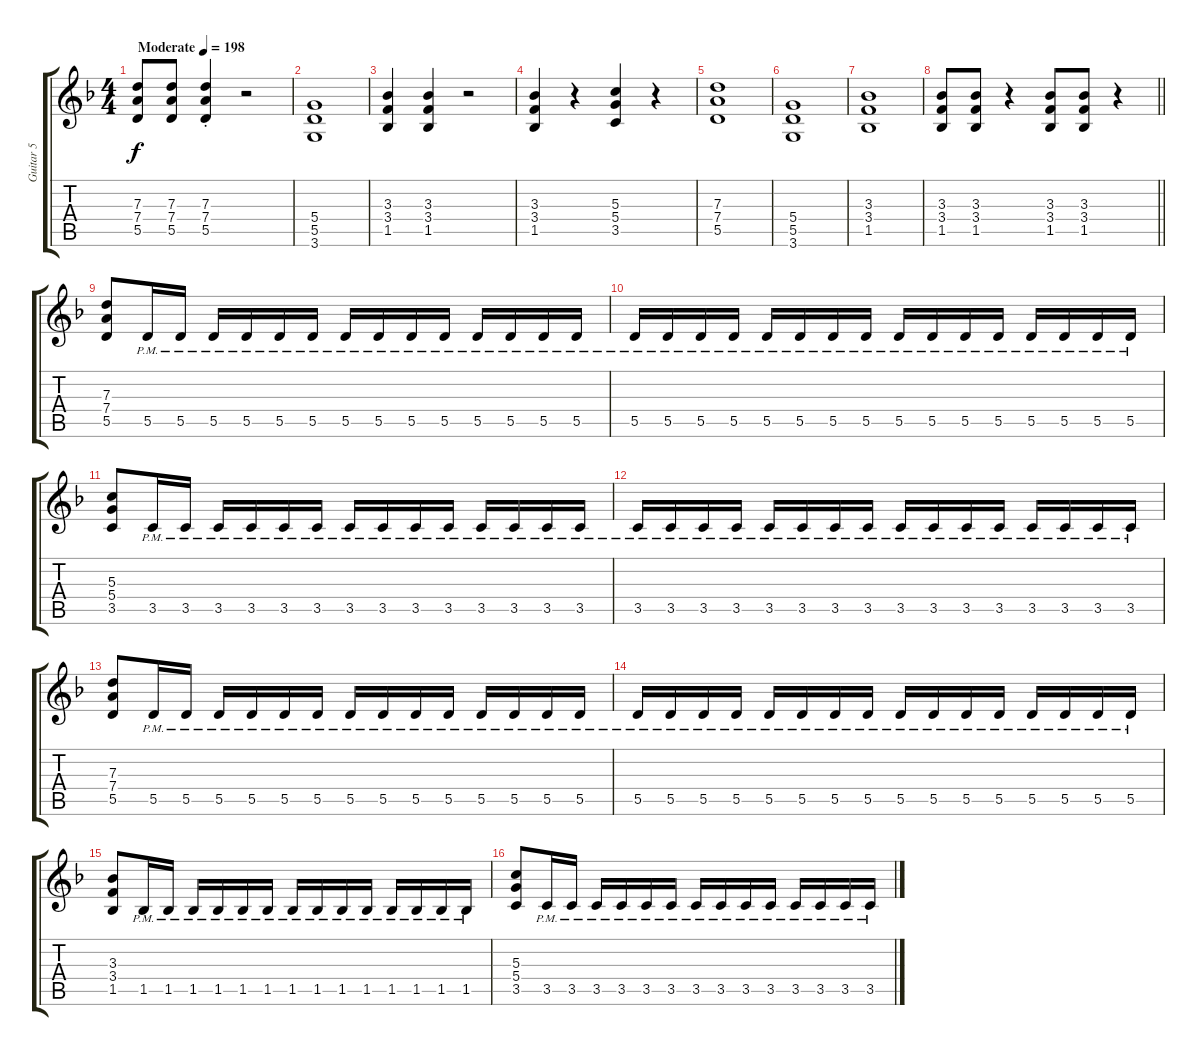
\track ("Guitar 5" "Guitar 5") {instrument distortionguitar}
\staff {score tabs}
\tuning (E4 B3 G3 D3 A2 E2) {hide}
\ts (4 4)
\tempo (198 "Moderate")
\clef g2
\ks dminor
(7.3 7.4 5.5).8{dy f instrument distortionguitar} (7.3 7.4 5.5).8 (7.3{st} 7.4 5.5).4 r.2 |
(5.4 5.5 3.6).1 |
(3.3 3.4 1.5).4 (3.3 3.4 1.5).4 r.2 |
(3.3 3.4 1.5).4 r.4 (5.3 5.4 3.5).4 r.4 |
(7.3 7.4 5.5).1 |
(5.4 5.5 3.6).1 |
(3.3 3.4 1.5).1 |
\barLineRight lightlight
(3.3 3.4 1.5).8 (3.3 3.4 1.5).8 r.4 (3.3 3.4 1.5).8 (3.3 3.4 1.5).8 r.4 |
(7.3 7.4 5.5).8 5.5{pm}.16 5.5{pm}.16 5.5{pm}.16 5.5{pm}.16 5.5{pm}.16 5.5{pm}.16 5.5{pm}.16 5.5{pm}.16 5.5{pm}.16 5.5{pm}.16 5.5{pm}.16 5.5{pm}.16 5.5{pm}.16 5.5{pm}.16 |
5.5{pm}.16 5.5{pm}.16 5.5{pm}.16 5.5{pm}.16 5.5{pm}.16 5.5{pm}.16 5.5{pm}.16 5.5{pm}.16 5.5{pm}.16 5.5{pm}.16 5.5{pm}.16 5.5{pm}.16 5.5{pm}.16 5.5{pm}.16 5.5{pm}.16 5.5{pm}.16 |
(5.3 5.4 3.5).8 3.5{pm}.16 3.5{pm}.16 3.5{pm}.16 3.5{pm}.16 3.5{pm}.16 3.5{pm}.16 3.5{pm}.16 3.5{pm}.16 3.5{pm}.16 3.5{pm}.16 3.5{pm}.16 3.5{pm}.16 3.5{pm}.16 3.5{pm}.16 |
3.5{pm}.16 3.5{pm}.16 3.5{pm}.16 3.5{pm}.16 3.5{pm}.16 3.5{pm}.16 3.5{pm}.16 3.5{pm}.16 3.5{pm}.16 3.5{pm}.16 3.5{pm}.16 3.5{pm}.16 3.5{pm}.16 3.5{pm}.16 3.5{pm}.16 3.5{pm}.16 |
(7.3 7.4 5.5).8 5.5{pm}.16 5.5{pm}.16 5.5{pm}.16 5.5{pm}.16 5.5{pm}.16 5.5{pm}.16 5.5{pm}.16 5.5{pm}.16 5.5{pm}.16 5.5{pm}.16 5.5{pm}.16 5.5{pm}.16 5.5{pm}.16 5.5{pm}.16 |
5.5{pm}.16 5.5{pm}.16 5.5{pm}.16 5.5{pm}.16 5.5{pm}.16 5.5{pm}.16 5.5{pm}.16 5.5{pm}.16 5.5{pm}.16 5.5{pm}.16 5.5{pm}.16 5.5{pm}.16 5.5{pm}.16 5.5{pm}.16 5.5{pm}.16 5.5{pm}.16 |
(3.3 3.4 1.5).8 1.5{pm}.16 1.5{pm}.16 1.5{pm}.16 1.5{pm}.16 1.5{pm}.16 1.5{pm}.16 1.5{pm}.16 1.5{pm}.16 1.5{pm}.16 1.5{pm}.16 1.5{pm}.16 1.5{pm}.16 1.5{pm}.16 1.5{pm}.16 |
(5.3 5.4 3.5).8 3.5{pm}.16 3.5{pm}.16 3.5{pm}.16 3.5{pm}.16 3.5{pm}.16 3.5{pm}.16 3.5{pm}.16 3.5{pm}.16 3.5{pm}.16 3.5{pm}.16 3.5{pm}.16 3.5{pm}.16 3.5{pm}.16 3.5{pm}.16
